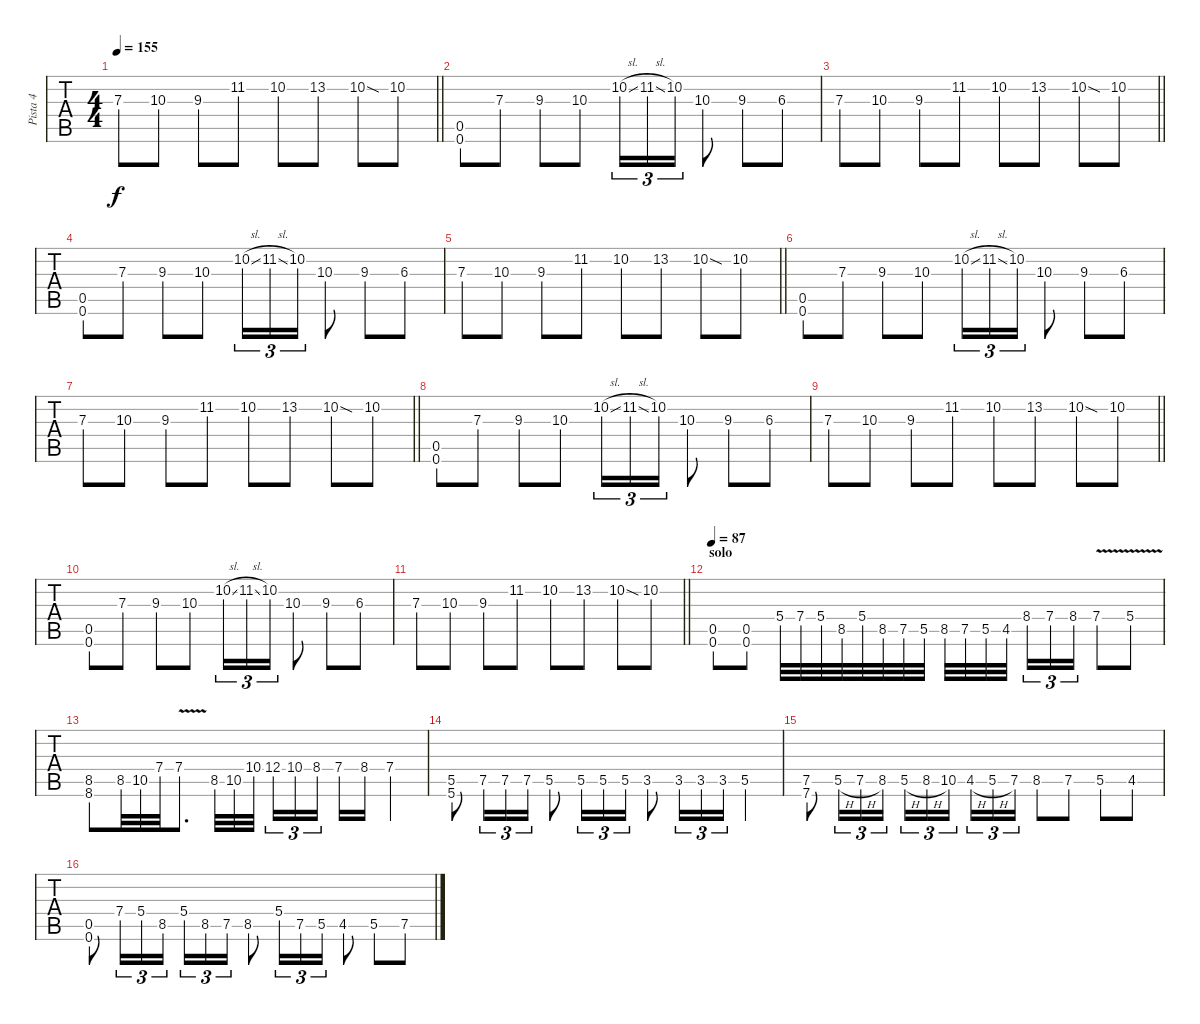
\track ("Pista 4" "Pista 4") {instrument overdrivenguitar}
\staff {tabs}
\tuning (D4 A3 F3 C3 G2 C2) {hide}
\ts (4 4)
\tempo 155
\clef g2
\barLineRight lightlight
\ks c
7.3.8{dy f} 10.3.8 9.3.8 11.2.8 10.2.8 13.2.8 10.2{sod}.8 10.2.8 |
(0.5 0.6).8 7.3.8 9.3.8 10.3.8 10.2{sl}.16{tu (3 2)} 11.2{sl}.16{tu (3 2)} 10.2.16{tu (3 2)} 10.3.8 9.3.8 6.3.8 |
\barLineRight lightlight
7.3.8 10.3.8 9.3.8 11.2.8 10.2.8 13.2.8 10.2{sod}.8 10.2.8 |
(0.5 0.6).8 7.3.8 9.3.8 10.3.8 10.2{sl}.16{tu (3 2)} 11.2{sl}.16{tu (3 2)} 10.2.16{tu (3 2)} 10.3.8 9.3.8 6.3.8 |
\barLineRight lightlight
7.3.8 10.3.8 9.3.8 11.2.8 10.2.8 13.2.8 10.2{sod}.8 10.2.8 |
(0.5 0.6).8 7.3.8 9.3.8 10.3.8 10.2{sl}.16{tu (3 2)} 11.2{sl}.16{tu (3 2)} 10.2.16{tu (3 2)} 10.3.8 9.3.8 6.3.8 |
\barLineRight lightlight
7.3.8 10.3.8 9.3.8 11.2.8 10.2.8 13.2.8 10.2{sod}.8 10.2.8 |
(0.5 0.6).8 7.3.8 9.3.8 10.3.8 10.2{sl}.16{tu (3 2)} 11.2{sl}.16{tu (3 2)} 10.2.16{tu (3 2)} 10.3.8 9.3.8 6.3.8 |
\barLineRight lightlight
7.3.8 10.3.8 9.3.8 11.2.8 10.2.8 13.2.8 10.2{sod}.8 10.2.8 |
(0.5 0.6).8 7.3.8 9.3.8 10.3.8 10.2{sl}.16{tu (3 2)} 11.2{sl}.16{tu (3 2)} 10.2.16{tu (3 2)} 10.3.8 9.3.8 6.3.8 |
\barLineRight lightlight
7.3.8 10.3.8 9.3.8 11.2.8 10.2.8 13.2.8 10.2{sod}.8 10.2.8 |
\section ("" "solo")
\tempo 87
(0.5 0.6).8 (0.5 0.6).8 5.4.32 7.4.32 5.4.32 8.5.32 5.4.32 8.5.32 7.5.32 5.5.32 8.5.32 7.5.32 5.5.32 4.5.32{beam splitsecondary} 8.4.16{tu (3 2)} 7.4.16{tu (3 2)} 8.4.16{tu (3 2)} 7.4{v}.8 5.4{v}.8 |
(8.5 8.6).8 8.5.32 10.5.32 7.4.32 7.4{v}.8{d} 8.5.32 10.5.32 10.4.32 12.4.16{tu (3 2)} 10.4.16{tu (3 2)} 8.4.16{tu (3 2) beam splitsecondary} 7.4.16 8.4.16 7.4.4 |
(5.5 5.6).8 7.5.16{tu (3 2)} 7.5.16{tu (3 2)} 7.5.16{tu (3 2)} 5.5.8 5.5.16{tu (3 2)} 5.5.16{tu (3 2)} 5.5.16{tu (3 2)} 3.5.8 3.5.16{tu (3 2)} 3.5.16{tu (3 2)} 3.5.16{tu (3 2)} 5.5.4 |
(7.5 7.6).8 5.5{h}.16{tu (3 2)} 7.5{h}.16{tu (3 2)} 8.5.16{tu (3 2)} 5.5{h}.16{tu (3 2)} 8.5{h}.16{tu (3 2)} 10.5.16{tu (3 2) beam splitsecondary} 4.5{h}.16{tu (3 2)} 5.5{h}.16{tu (3 2)} 7.5.16{tu (3 2)} 8.5.8 7.5.8 5.5.8 4.5.8 |
(0.5 0.6).8 7.4.16{tu (3 2)} 5.4.16{tu (3 2)} 8.5.16{tu (3 2)} 5.4.16{tu (3 2)} 8.5.16{tu (3 2)} 7.5.16{tu (3 2)} 8.5.8 5.4.16{tu (3 2)} 7.5.16{tu (3 2)} 5.5.16{tu (3 2)} 4.5.8 5.5.8 7.5.8
